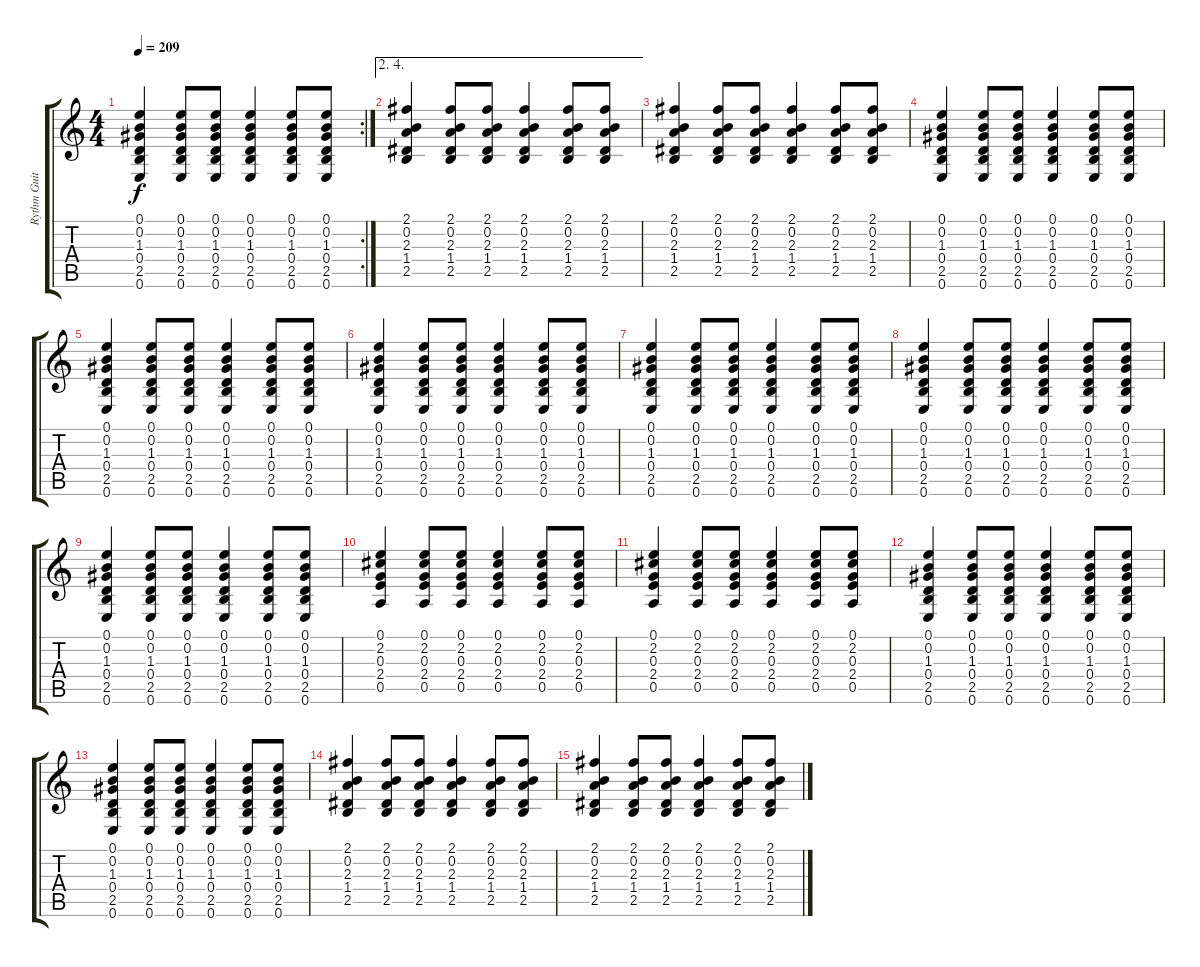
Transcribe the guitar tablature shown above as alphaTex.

\track ("Rythm Guitar" "Rythm Guit") {instrument acousticguitarsteel}
\staff {score tabs}
\tuning (E4 B3 G3 D3 A2 E2) {hide}
\rc 2
\ts (4 4)
\tempo 209
\clef g2
\ks c
(0.1 0.2 1.3 0.4 2.5 0.6).4{dy f} (0.1 0.2 1.3 0.4 2.5 0.6).8 (0.1 0.2 1.3 0.4 2.5 0.6).8 (0.1 0.2 1.3 0.4 2.5 0.6).4 (0.1 0.2 1.3 0.4 2.5 0.6).8 (0.1 0.2 1.3 0.4 2.5 0.6).8 |
\ae (2 4)
(2.1 0.2 2.3 1.4 2.5).4 (2.1 0.2 2.3 1.4 2.5).8 (2.1 0.2 2.3 1.4 2.5).8 (2.1 0.2 2.3 1.4 2.5).4 (2.1 0.2 2.3 1.4 2.5).8 (2.1 0.2 2.3 1.4 2.5).8 |
(2.1 0.2 2.3 1.4 2.5).4 (2.1 0.2 2.3 1.4 2.5).8 (2.1 0.2 2.3 1.4 2.5).8 (2.1 0.2 2.3 1.4 2.5).4 (2.1 0.2 2.3 1.4 2.5).8 (2.1 0.2 2.3 1.4 2.5).8 |
(0.1 0.2 1.3 0.4 2.5 0.6).4 (0.1 0.2 1.3 0.4 2.5 0.6).8 (0.1 0.2 1.3 0.4 2.5 0.6).8 (0.1 0.2 1.3 0.4 2.5 0.6).4 (0.1 0.2 1.3 0.4 2.5 0.6).8 (0.1 0.2 1.3 0.4 2.5 0.6).8 |
(0.1 0.2 1.3 0.4 2.5 0.6).4 (0.1 0.2 1.3 0.4 2.5 0.6).8 (0.1 0.2 1.3 0.4 2.5 0.6).8 (0.1 0.2 1.3 0.4 2.5 0.6).4 (0.1 0.2 1.3 0.4 2.5 0.6).8 (0.1 0.2 1.3 0.4 2.5 0.6).8 |
(0.1 0.2 1.3 0.4 2.5 0.6).4 (0.1 0.2 1.3 0.4 2.5 0.6).8 (0.1 0.2 1.3 0.4 2.5 0.6).8 (0.1 0.2 1.3 0.4 2.5 0.6).4 (0.1 0.2 1.3 0.4 2.5 0.6).8 (0.1 0.2 1.3 0.4 2.5 0.6).8 |
(0.1 0.2 1.3 0.4 2.5 0.6).4 (0.1 0.2 1.3 0.4 2.5 0.6).8 (0.1 0.2 1.3 0.4 2.5 0.6).8 (0.1 0.2 1.3 0.4 2.5 0.6).4 (0.1 0.2 1.3 0.4 2.5 0.6).8 (0.1 0.2 1.3 0.4 2.5 0.6).8 |
(0.1 0.2 1.3 0.4 2.5 0.6).4 (0.1 0.2 1.3 0.4 2.5 0.6).8 (0.1 0.2 1.3 0.4 2.5 0.6).8 (0.1 0.2 1.3 0.4 2.5 0.6).4 (0.1 0.2 1.3 0.4 2.5 0.6).8 (0.1 0.2 1.3 0.4 2.5 0.6).8 |
(0.1 0.2 1.3 0.4 2.5 0.6).4 (0.1 0.2 1.3 0.4 2.5 0.6).8 (0.1 0.2 1.3 0.4 2.5 0.6).8 (0.1 0.2 1.3 0.4 2.5 0.6).4 (0.1 0.2 1.3 0.4 2.5 0.6).8 (0.1 0.2 1.3 0.4 2.5 0.6).8 |
(0.1 2.2 0.3 2.4 0.5).4 (0.1 2.2 0.3 2.4 0.5).8 (0.1 2.2 0.3 2.4 0.5).8 (0.1 2.2 0.3 2.4 0.5).4 (0.1 2.2 0.3 2.4 0.5).8 (0.1 2.2 0.3 2.4 0.5).8 |
(0.1 2.2 0.3 2.4 0.5).4 (0.1 2.2 0.3 2.4 0.5).8 (0.1 2.2 0.3 2.4 0.5).8 (0.1 2.2 0.3 2.4 0.5).4 (0.1 2.2 0.3 2.4 0.5).8 (0.1 2.2 0.3 2.4 0.5).8 |
(0.1 0.2 1.3 0.4 2.5 0.6).4 (0.1 0.2 1.3 0.4 2.5 0.6).8 (0.1 0.2 1.3 0.4 2.5 0.6).8 (0.1 0.2 1.3 0.4 2.5 0.6).4 (0.1 0.2 1.3 0.4 2.5 0.6).8 (0.1 0.2 1.3 0.4 2.5 0.6).8 |
(0.1 0.2 1.3 0.4 2.5 0.6).4 (0.1 0.2 1.3 0.4 2.5 0.6).8 (0.1 0.2 1.3 0.4 2.5 0.6).8 (0.1 0.2 1.3 0.4 2.5 0.6).4 (0.1 0.2 1.3 0.4 2.5 0.6).8 (0.1 0.2 1.3 0.4 2.5 0.6).8 |
(2.1 0.2 2.3 1.4 2.5).4 (2.1 0.2 2.3 1.4 2.5).8 (2.1 0.2 2.3 1.4 2.5).8 (2.1 0.2 2.3 1.4 2.5).4 (2.1 0.2 2.3 1.4 2.5).8 (2.1 0.2 2.3 1.4 2.5).8 |
(2.1 0.2 2.3 1.4 2.5).4 (2.1 0.2 2.3 1.4 2.5).8 (2.1 0.2 2.3 1.4 2.5).8 (2.1 0.2 2.3 1.4 2.5).4 (2.1 0.2 2.3 1.4 2.5).8 (2.1 0.2 2.3 1.4 2.5).8
